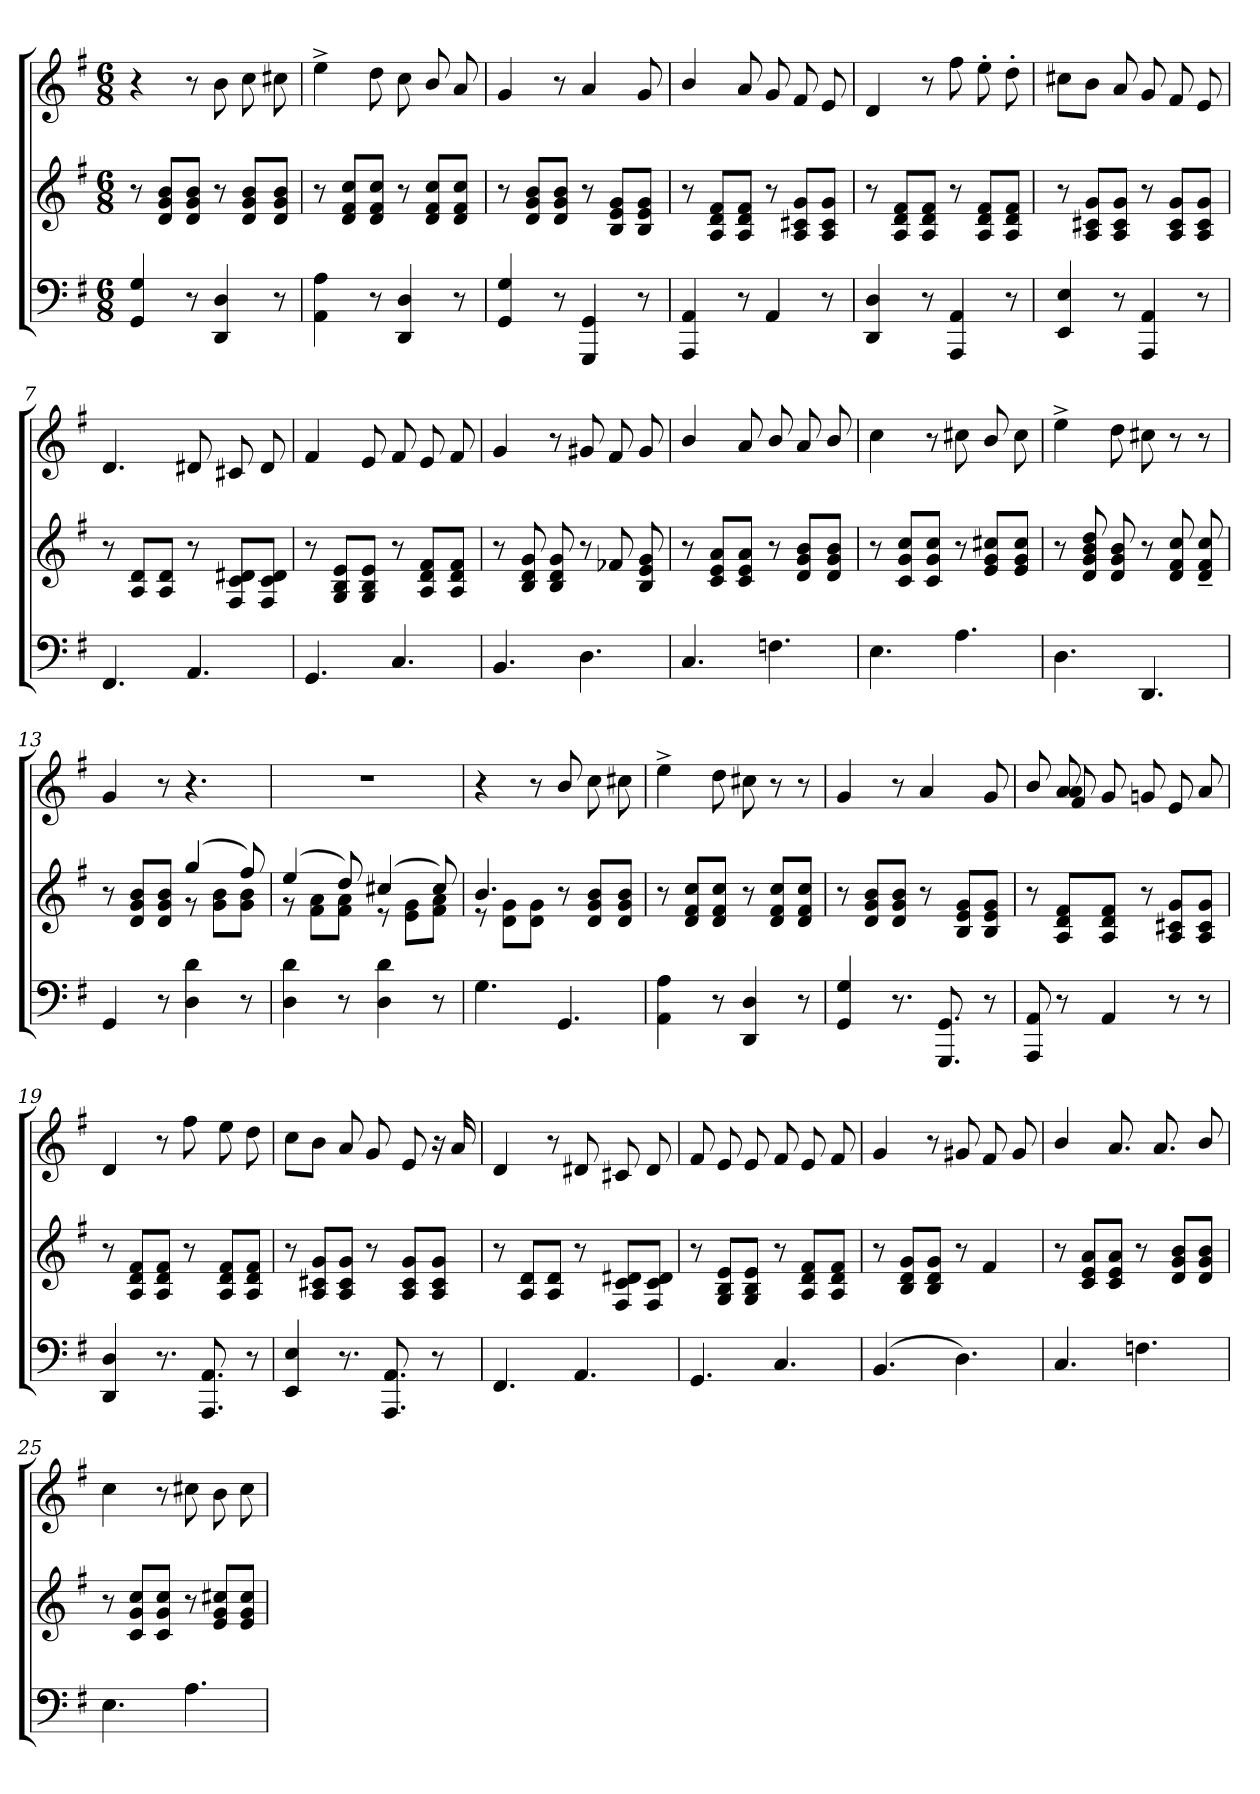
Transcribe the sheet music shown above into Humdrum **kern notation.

**kern	**kern	**kern
*part3	*part2	*part1
*staff3	*staff2	*staff1
*clefF4	*clefG2	*clefG2
*k[f#]	*k[f#]	*k[f#]
*M6/8	*M6/8	*M6/8
=1	=1	=1
4GG/ 4G/	8r	4r
.	8d/ 8g/ 8b/L	.
8r	8d/ 8g/ 8b/J	8r
4DD/ 4D/	8r	8b\
.	8d/ 8g/ 8b/L	8cc\
8r	8d/ 8g/ 8b/J	8cc#X\
=2	=2	=2
4AA\ 4A\	8r	4ee^\
.	8d/ 8f#/ 8cc/L	.
8r	8d/ 8f#/ 8cc/J	8dd\
4DD/ 4D/	8r	8cc\
.	8d/ 8f#/ 8cc/L	8b/
8r	8d/ 8f#/ 8cc/J	8a/
=3	=3	=3
4GG/ 4G/	8r	4g/
.	8d/ 8g/ 8b/L	.
8r	8d/ 8g/ 8b/J	8r
4GGG/ 4GG/	8r	4a/
.	8B/ 8e/ 8g/L	.
8r	8B/ 8e/ 8g/J	8g/
=4	=4	=4
4AAA/ 4AA/	8r	4b/
.	8A/ 8d/ 8f#/L	.
8r	8A/ 8d/ 8f#/J	8a/
4AA/	8r	8g/
.	8A/ 8c#X/ 8g/L	8f#/
8r	8A/ 8c#/ 8g/J	8e/
=5	=5	=5
4DD/ 4D/	8r	4d/
.	8A/ 8d/ 8f#/L	.
8r	8A/ 8d/ 8f#/J	8r
4AAA/ 4AA/	8r	8ff#\
.	8A/ 8d/ 8f#/L	8ee'\
8r	8A/ 8d/ 8f#/J	8dd'\
=6	=6	=6
4EE/ 4E/	8r	8cc#X\L
.	8A/ 8c#X/ 8g/L	8b\J
8r	8A/ 8c#/ 8g/J	8a/
4AAA/ 4AA/	8r	8g/
.	8A/ 8c#/ 8g/L	8f#/
8r	8A/ 8c#/ 8g/J	8e/
=7	=7	=7
4.FF#/	8r	4.d/
.	8A/ 8d/L	.
.	8A/ 8d/J	.
4.AA/	8r	8d#X/
.	8F#/ 8c/ 8d#X/L	8c#X/
.	8F#/ 8c/ 8d#/J	8d#/
=8	=8	=8
4.GG/	8r	4f#/
.	8G/ 8B/ 8e/L	.
.	8G/ 8B/ 8e/J	8e/
4.C/	8r	8f#/
.	8A/ 8d/ 8f#/L	8e/
.	8A/ 8d/ 8f#/J	8f#/
=9	=9	=9
4.BB/	8r	4g/
.	8B/ 8d/ 8g/	.
.	8B/ 8d/ 8g/	8r
4.D\	8r	8g#X/
.	8f-X/	8f#/
.	8B/ 8e/ 8g/	8g#/
=10	=10	=10
4.C/	8r	4b/
.	8c/ 8e/ 8a/L	.
.	8c/ 8e/ 8a/J	8a/
4.Fn\	8r	8b/
.	8d/ 8g/ 8b/L	8a/
.	8d/ 8g/ 8b/J	8b/
=11	=11	=11
4.E\	8r	4cc\
.	8c/ 8g/ 8cc/L	.
.	8c/ 8g/ 8cc/J	8r
4.A\	8r	8cc#X\
.	8e/ 8g/ 8cc#X/L	8b/
.	8e/ 8g/ 8cc#/J	8cc#\
=12	=12	=12
4.D\	8r	4ee^\
.	8d/ 8g/ 8b/ 8dd/	.
.	8d/ 8g/ 8b/	8dd\
4.DD/	8r	8cc#X\
.	8d/ 8f#/ 8cc/	8r
.	8d~/ 8f#~/ 8cc~/	8r
=13	=13	=13
*	*^	*
4GG/	8r	4.ryy	4g/
.	8d/ 8g/ 8b/L	.	.
8r	8d/ 8g/ 8b/J	.	8r
4D\ 4d\	(4gg/	8r	4.r
.	.	8g\ 8b\L	.
8r	8ff#/)	8g\ 8b\J	.
=14	=14	=14	=14
4D\ 4d\	(4ee/	8r	2.r
.	.	8f#\ 8a\L	.
8r	8dd/)	8f#\ 8a\J	.
4D\ 4d\	(4cc#X/	8r	.
.	.	8e\ 8g\L	.
8r	8cc#/)	8f#\ 8a\J	.
=15	=15	=15	=15
4.G\	4.b/	8r	4r
.	.	8d\ 8g\L	.
.	.	8d\ 8g\J	8r
4.GG/	8r	4.ryy	8b/
.	8d/ 8g/ 8b/L	.	8cc\
.	8d/ 8g/ 8b/J	.	8cc#X\
*	*v	*v	*
=16	=16	=16
4AA\ 4A\	8r	4ee^\
.	8d/ 8f#/ 8cc/L	.
8r	8d/ 8f#/ 8cc/J	8dd\
4DD/ 4D/	8r	8cc#X\
.	8d/ 8f#/ 8cc/L	8r
8r	8d/ 8f#/ 8cc/J	8r
=17	=17	=17
4GG/ 4G/	8r	4g/
.	8d/ 8g/ 8b/L	.
8.r	8d/ 8g/ 8b/J	8r
.	8r	4a/
8.GGG/ 8.GG/	.	.
.	8B/ 8e/ 8g/L	.
8r	8B/ 8e/ 8g/J	8g/
=18	=18	=18
*	*	*^
8AAA/ 8AA/	8r	8b/	8ryy
8r	8A/ 8d/ 8f#/L	8a/ 8a/	8f#/
4AA/	8A/ 8d/ 8f#/J	8g/	2ryy
.	8r	8gn/	.
8r	8A/ 8c#X/ 8g/L	8e/	.
8r	8A/ 8c#/ 8g/J	8a/	.
*	*	*v	*v
=19	=19	=19
4DD/ 4D/	8r	4d/
.	8A/ 8d/ 8f#/L	.
8.r	8A/ 8d/ 8f#/J	8r
.	8r	8ff#\
8.AAA/ 8.AA/	.	.
.	8A/ 8d/ 8f#/L	8ee\
8r	8A/ 8d/ 8f#/J	8dd\
=20	=20	=20
4EE/ 4E/	8r	8cc\L
.	8A/ 8c#X/ 8g/L	8b\J
8.r	8A/ 8c#/ 8g/J	8a/
.	8r	8g/
8.AAA/ 8.AA/	.	.
.	8A/ 8c#/ 8g/L	8e/
8r	8A/ 8c#/ 8g/J	16r
.	.	16a/
=21	=21	=21
4.FF#/	8r	4d/
.	8A/ 8d/L	.
.	8A/ 8d/J	8r
4.AA/	8r	8d#X/
.	8F#/ 8c/ 8d#X/L	8c#X/
.	8F#/ 8c/ 8d#/J	8d#/
=22	=22	=22
4.GG/	8r	8f#/
.	8G/ 8B/ 8e/L	8e/
.	8G/ 8B/ 8e/J	8e/
4.C/	8r	8f#/
.	8A/ 8d/ 8f#/L	8e/
.	8A/ 8d/ 8f#/J	8f#/
=23	=23	=23
(4.BB/	8r	4g/
.	8B/ 8d/ 8g/L	.
.	8B/ 8d/ 8g/J	8r
4.D\)	8r	8g#X/
.	4f#/	8f#/
.	.	8g#/
=24	=24	=24
4.C/	8r	4b/
.	8c/ 8e/ 8a/L	.
.	8c/ 8e/ 8a/J	8.a/
4.Fn\	8r	.
.	.	8.a/
.	8d/ 8g/ 8b/L	.
.	8d/ 8g/ 8b/J	8b/
=25	=25	=25
4.E\	8r	4cc\
.	8c/ 8g/ 8cc/L	.
.	8c/ 8g/ 8cc/J	8r
4.A\	8r	8cc#X\
.	8e/ 8g/ 8cc#X/L	8b\
.	8e/ 8g/ 8cc#/J	8cc#\
=	=	=
*-	*-	*-
